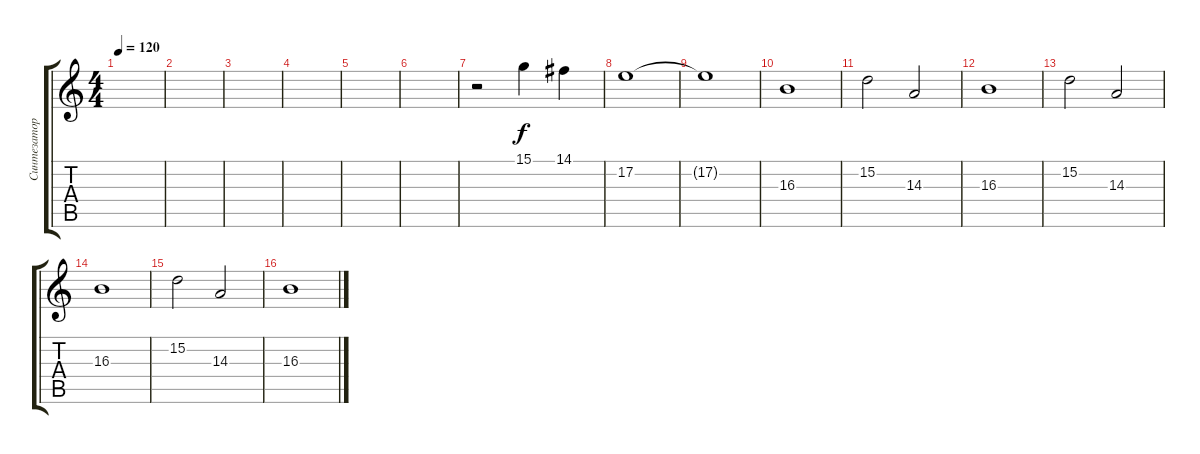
\track ("Синтезатор" "Синтезатор") {instrument flute}
\staff {score tabs}
\tuning (E4 B3 G3 D3 A2 E2) {hide}
\ts (4 4)
\tempo 120
\clef g2
\ks c
|
|
|
|
|
|
r.2 15.1.4 14.1.4 |
17.2.1 |
17.2{t}.1 |
16.3.1 |
15.2.2 14.3.2 |
16.3.1 |
15.2.2 14.3.2 |
16.3.1 |
15.2.2 14.3.2 |
16.3.1
